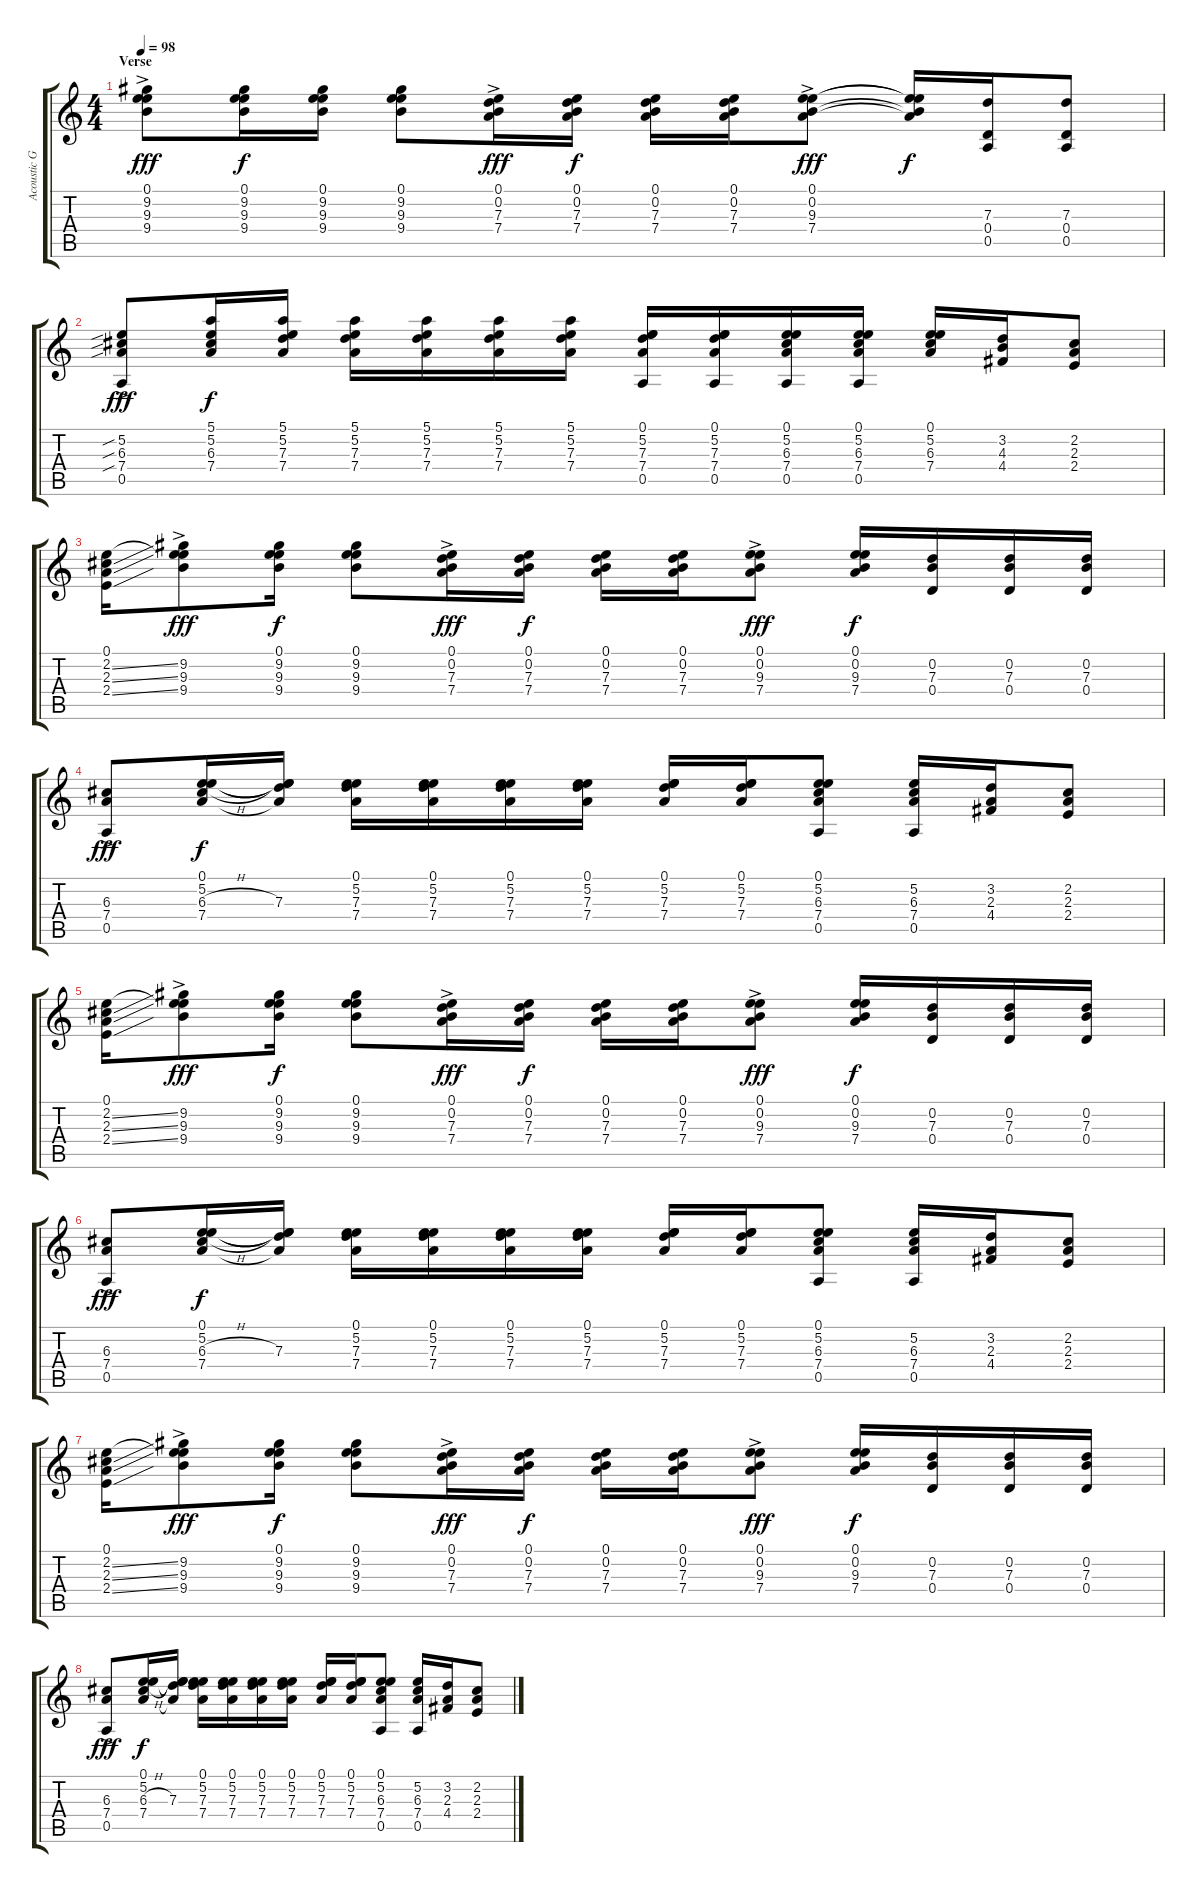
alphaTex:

\track ("Acoustic Guitar 1" "Acoustic G") {instrument acousticguitarnylon}
\staff {score tabs}
\tuning (E4 B3 G3 D3 A2 E2) {hide}
\ts (4 4)
\section ("" "Verse")
\tempo 98
\clef g2
\ks c
(0.1{ac} 9.2{ac} 9.3{ac} 9.4{ac}).8{dy fff volume 11} (0.1 9.2 9.3 9.4).16{dy f} (0.1 9.2 9.3 9.4).16 (0.1 9.2 9.3 9.4).8 (0.1{ac} 0.2{ac} 7.3{ac} 7.4{ac}).16{dy fff} (0.1 0.2 7.3 7.4).16{dy f} (0.1 0.2 7.3 7.4).16 (0.1 0.2 7.3 7.4).16 (0.1{ac} 0.2{ac} 9.3{ac} 7.4{ac}).8{dy fff} (0.1{t} 0.2{t} 9.3{t} 7.4{t}).16{dy f} (7.3 0.4 0.5).16 (7.3 0.4 0.5).8 |
(5.2{sib ac} 6.3{sib ac} 7.4{sib ac} 0.5{ac}).8{dy fff} (5.1 5.2 6.3 7.4).16{dy f} (5.1 5.2 7.3 7.4).16 (5.1 5.2 7.3 7.4).16 (5.1 5.2 7.3 7.4).16 (5.1 5.2 7.3 7.4).16 (5.1 5.2 7.3 7.4).16 (0.1 5.2 7.3 7.4 0.5).16 (0.1 5.2 7.3 7.4 0.5).16 (0.1 5.2 6.3 7.4 0.5).16 (0.1 5.2 6.3 7.4 0.5).16 (0.1 5.2 6.3 7.4).16 (3.2 4.3 4.4).16 (2.2 2.3 2.4).8 |
(0.1 2.2{ss} 2.3{ss} 2.4{ss}).16 (0.1{t} 9.2{ac} 9.3{ac} 9.4{ac}).8{dy fff} (0.1 9.2 9.3 9.4).16{dy f} (0.1 9.2 9.3 9.4).8 (0.1{ac} 0.2{ac} 7.3{ac} 7.4{ac}).16{dy fff} (0.1 0.2 7.3 7.4).16{dy f} (0.1 0.2 7.3 7.4).16 (0.1 0.2 7.3 7.4).16 (0.1{ac} 0.2{ac} 9.3{ac} 7.4{ac}).8{dy fff} (0.1 0.2 9.3 7.4).16{dy f} (0.2 7.3 0.4).16 (0.2 7.3 0.4).16 (0.2 7.3 0.4).16 |
(6.3{ac} 7.4{ac} 0.5{ac}).8{dy fff} (0.1 5.2 6.3{h} 7.4).16{dy f} (0.1{t} 5.2{t} 7.3 7.4{t}).16 (0.1 5.2 7.3 7.4).16 (0.1 5.2 7.3 7.4).16 (0.1 5.2 7.3 7.4).16 (0.1 5.2 7.3 7.4).16 (0.1 5.2 7.3 7.4).16 (0.1 5.2 7.3 7.4).16 (0.1 5.2 6.3 7.4 0.5).8 (5.2 6.3 7.4 0.5).16 (3.2 2.3 4.4).16 (2.2 2.3 2.4).8 |
(0.1 2.2{ss} 2.3{ss} 2.4{ss}).16 (0.1{t} 9.2{ac} 9.3{ac} 9.4{ac}).8{dy fff} (0.1 9.2 9.3 9.4).16{dy f} (0.1 9.2 9.3 9.4).8 (0.1{ac} 0.2{ac} 7.3{ac} 7.4{ac}).16{dy fff} (0.1 0.2 7.3 7.4).16{dy f} (0.1 0.2 7.3 7.4).16 (0.1 0.2 7.3 7.4).16 (0.1{ac} 0.2{ac} 9.3{ac} 7.4{ac}).8{dy fff} (0.1 0.2 9.3 7.4).16{dy f} (0.2 7.3 0.4).16 (0.2 7.3 0.4).16 (0.2 7.3 0.4).16 |
(6.3{ac} 7.4{ac} 0.5{ac}).8{dy fff} (0.1 5.2 6.3{h} 7.4).16{dy f} (0.1{t} 5.2{t} 7.3 7.4{t}).16 (0.1 5.2 7.3 7.4).16 (0.1 5.2 7.3 7.4).16 (0.1 5.2 7.3 7.4).16 (0.1 5.2 7.3 7.4).16 (0.1 5.2 7.3 7.4).16 (0.1 5.2 7.3 7.4).16 (0.1 5.2 6.3 7.4 0.5).8 (5.2 6.3 7.4 0.5).16 (3.2 2.3 4.4).16 (2.2 2.3 2.4).8 |
(0.1 2.2{ss} 2.3{ss} 2.4{ss}).16 (0.1{t} 9.2{ac} 9.3{ac} 9.4{ac}).8{dy fff} (0.1 9.2 9.3 9.4).16{dy f} (0.1 9.2 9.3 9.4).8 (0.1{ac} 0.2{ac} 7.3{ac} 7.4{ac}).16{dy fff} (0.1 0.2 7.3 7.4).16{dy f} (0.1 0.2 7.3 7.4).16 (0.1 0.2 7.3 7.4).16 (0.1{ac} 0.2{ac} 9.3{ac} 7.4{ac}).8{dy fff} (0.1 0.2 9.3 7.4).16{dy f} (0.2 7.3 0.4).16 (0.2 7.3 0.4).16 (0.2 7.3 0.4).16 |
(6.3{ac} 7.4{ac} 0.5{ac}).8{dy fff} (0.1 5.2 6.3{h} 7.4).16{dy f} (0.1{t} 5.2{t} 7.3 7.4{t}).16 (0.1 5.2 7.3 7.4).16 (0.1 5.2 7.3 7.4).16 (0.1 5.2 7.3 7.4).16 (0.1 5.2 7.3 7.4).16 (0.1 5.2 7.3 7.4).16 (0.1 5.2 7.3 7.4).16 (0.1 5.2 6.3 7.4 0.5).8 (5.2 6.3 7.4 0.5).16 (3.2 2.3 4.4).16 (2.2 2.3 2.4).8
